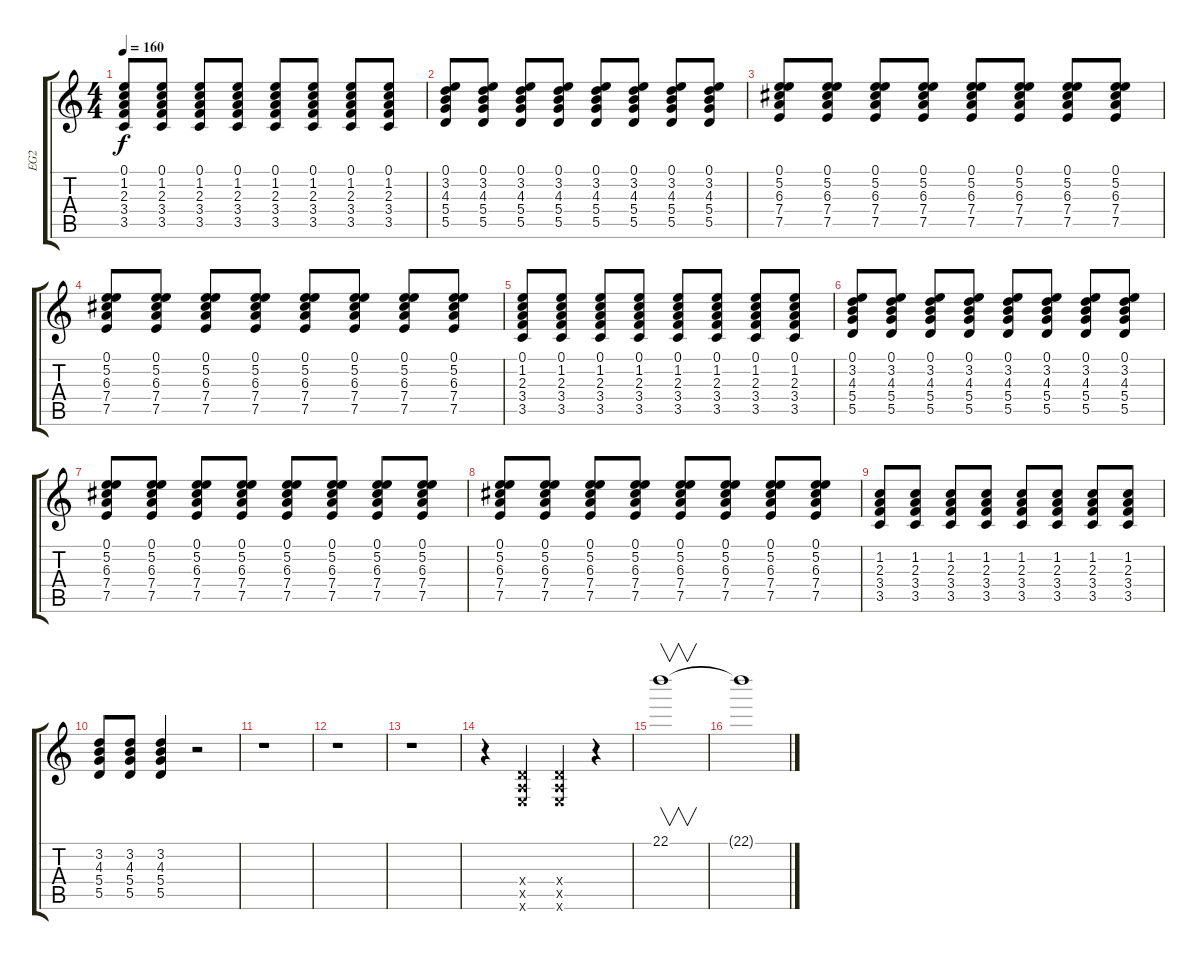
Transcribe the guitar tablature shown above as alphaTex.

\track ("EG2" "EG2") {instrument distortionguitar}
\staff {score tabs}
\tuning (E4 B3 G3 D3 A2 E2) {hide}
\ts (4 4)
\tempo 160
\clef g2
\ks c
(0.1 1.2 2.3 3.4 3.5).8{dy f} (0.1 1.2 2.3 3.4 3.5).8 (0.1 1.2 2.3 3.4 3.5).8 (0.1 1.2 2.3 3.4 3.5).8 (0.1 1.2 2.3 3.4 3.5).8 (0.1 1.2 2.3 3.4 3.5).8 (0.1 1.2 2.3 3.4 3.5).8 (0.1 1.2 2.3 3.4 3.5).8 |
(0.1 3.2 4.3 5.4 5.5).8 (0.1 3.2 4.3 5.4 5.5).8 (0.1 3.2 4.3 5.4 5.5).8 (0.1 3.2 4.3 5.4 5.5).8 (0.1 3.2 4.3 5.4 5.5).8 (0.1 3.2 4.3 5.4 5.5).8 (0.1 3.2 4.3 5.4 5.5).8 (0.1 3.2 4.3 5.4 5.5).8 |
(0.1 5.2 6.3 7.4 7.5).8 (0.1 5.2 6.3 7.4 7.5).8 (0.1 5.2 6.3 7.4 7.5).8 (0.1 5.2 6.3 7.4 7.5).8 (0.1 5.2 6.3 7.4 7.5).8 (0.1 5.2 6.3 7.4 7.5).8 (0.1 5.2 6.3 7.4 7.5).8 (0.1 5.2 6.3 7.4 7.5).8 |
(0.1 5.2 6.3 7.4 7.5).8 (0.1 5.2 6.3 7.4 7.5).8 (0.1 5.2 6.3 7.4 7.5).8 (0.1 5.2 6.3 7.4 7.5).8 (0.1 5.2 6.3 7.4 7.5).8 (0.1 5.2 6.3 7.4 7.5).8 (0.1 5.2 6.3 7.4 7.5).8 (0.1 5.2 6.3 7.4 7.5).8 |
(0.1 1.2 2.3 3.4 3.5).8 (0.1 1.2 2.3 3.4 3.5).8 (0.1 1.2 2.3 3.4 3.5).8 (0.1 1.2 2.3 3.4 3.5).8 (0.1 1.2 2.3 3.4 3.5).8 (0.1 1.2 2.3 3.4 3.5).8 (0.1 1.2 2.3 3.4 3.5).8 (0.1 1.2 2.3 3.4 3.5).8 |
(0.1 3.2 4.3 5.4 5.5).8 (0.1 3.2 4.3 5.4 5.5).8 (0.1 3.2 4.3 5.4 5.5).8 (0.1 3.2 4.3 5.4 5.5).8 (0.1 3.2 4.3 5.4 5.5).8 (0.1 3.2 4.3 5.4 5.5).8 (0.1 3.2 4.3 5.4 5.5).8 (0.1 3.2 4.3 5.4 5.5).8 |
(0.1 5.2 6.3 7.4 7.5).8 (0.1 5.2 6.3 7.4 7.5).8 (0.1 5.2 6.3 7.4 7.5).8 (0.1 5.2 6.3 7.4 7.5).8 (0.1 5.2 6.3 7.4 7.5).8 (0.1 5.2 6.3 7.4 7.5).8 (0.1 5.2 6.3 7.4 7.5).8 (0.1 5.2 6.3 7.4 7.5).8 |
(0.1 5.2 6.3 7.4 7.5).8 (0.1 5.2 6.3 7.4 7.5).8 (0.1 5.2 6.3 7.4 7.5).8 (0.1 5.2 6.3 7.4 7.5).8 (0.1 5.2 6.3 7.4 7.5).8 (0.1 5.2 6.3 7.4 7.5).8 (0.1 5.2 6.3 7.4 7.5).8 (0.1 5.2 6.3 7.4 7.5).8 |
(1.2 2.3 3.4 3.5).8 (1.2 2.3 3.4 3.5).8 (1.2 2.3 3.4 3.5).8 (1.2 2.3 3.4 3.5).8 (1.2 2.3 3.4 3.5).8 (1.2 2.3 3.4 3.5).8 (1.2 2.3 3.4 3.5).8 (1.2 2.3 3.4 3.5).8 |
(3.2 4.3 5.4 5.5).8 (3.2 4.3 5.4 5.5).8 (3.2 4.3 5.4 5.5).4 r.2 |
r.1 |
r.1 |
r.1 |
r.4 (0.4{x} 0.5{x} 0.6{x}).4 (0.4{x} 0.5{x} 0.6{x}).4 r.4 |
22.1.1{v} |
22.1{t}.1
